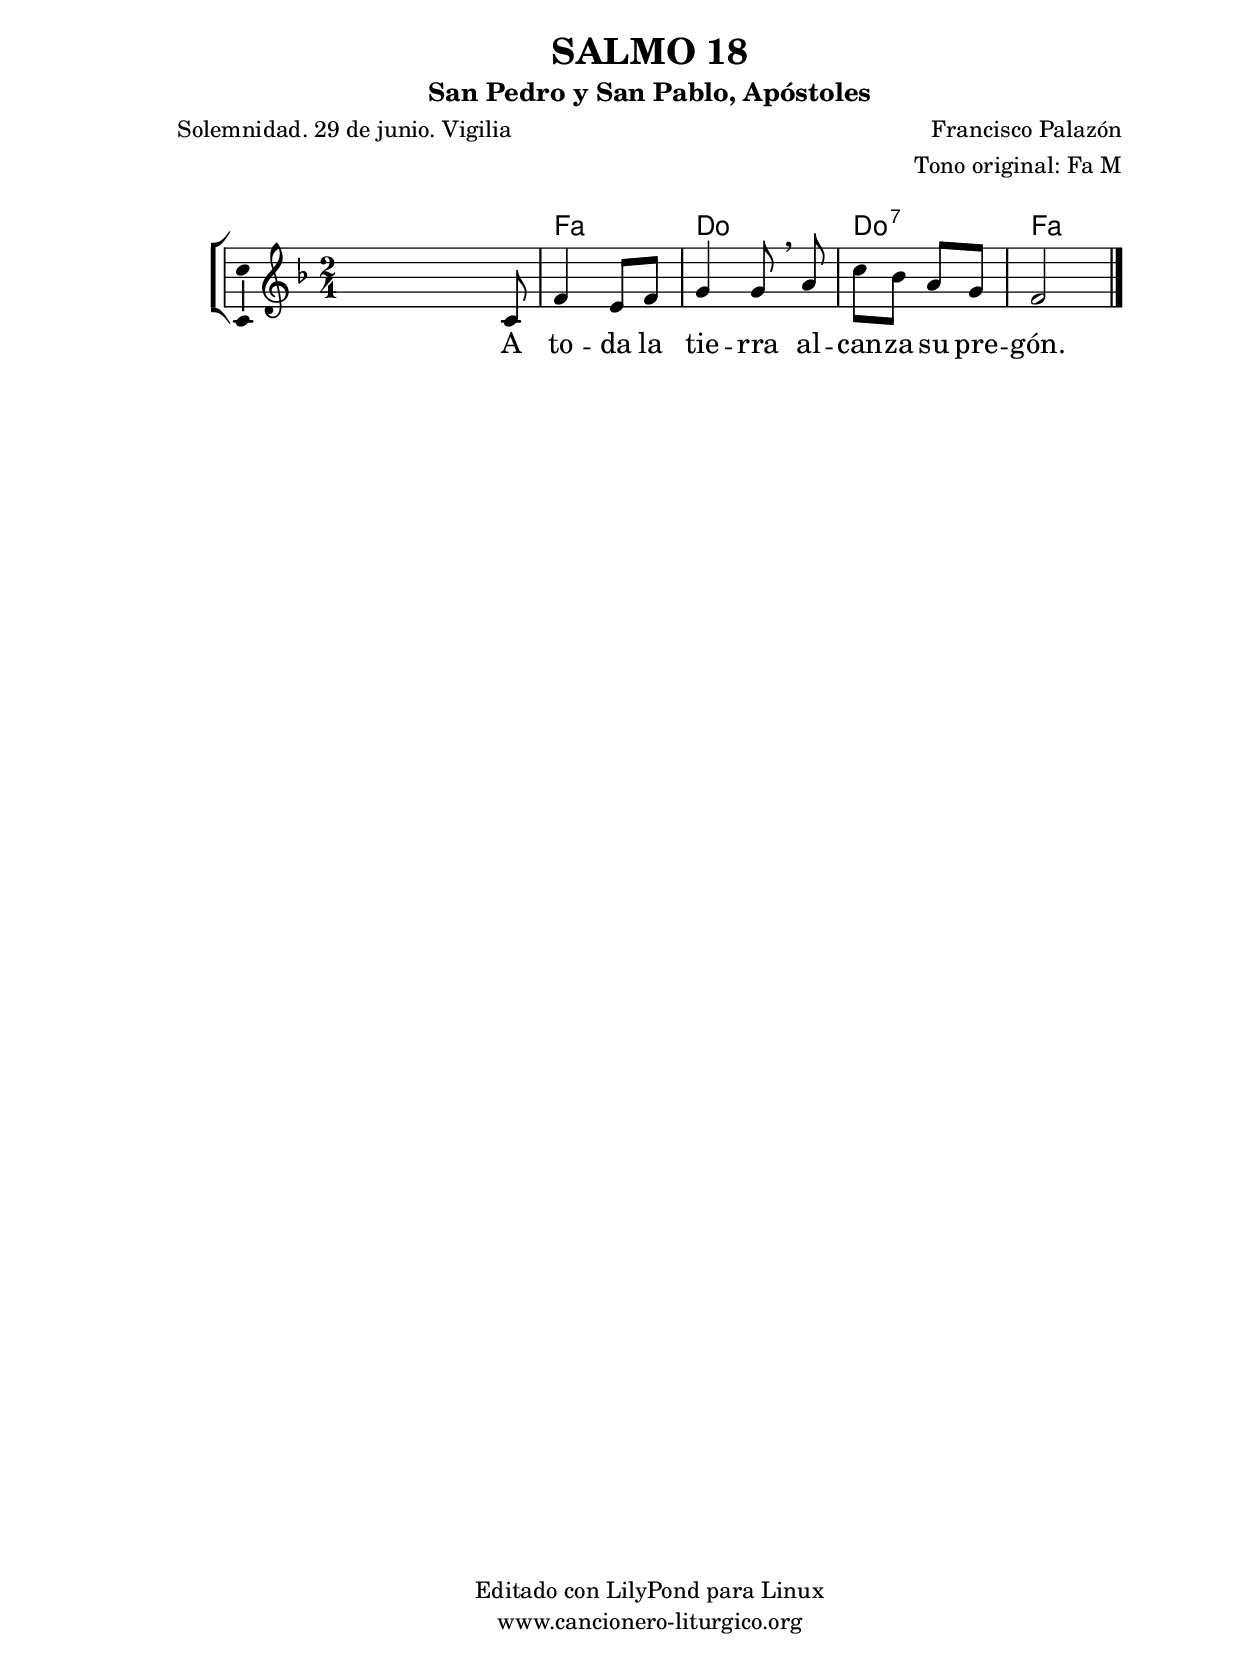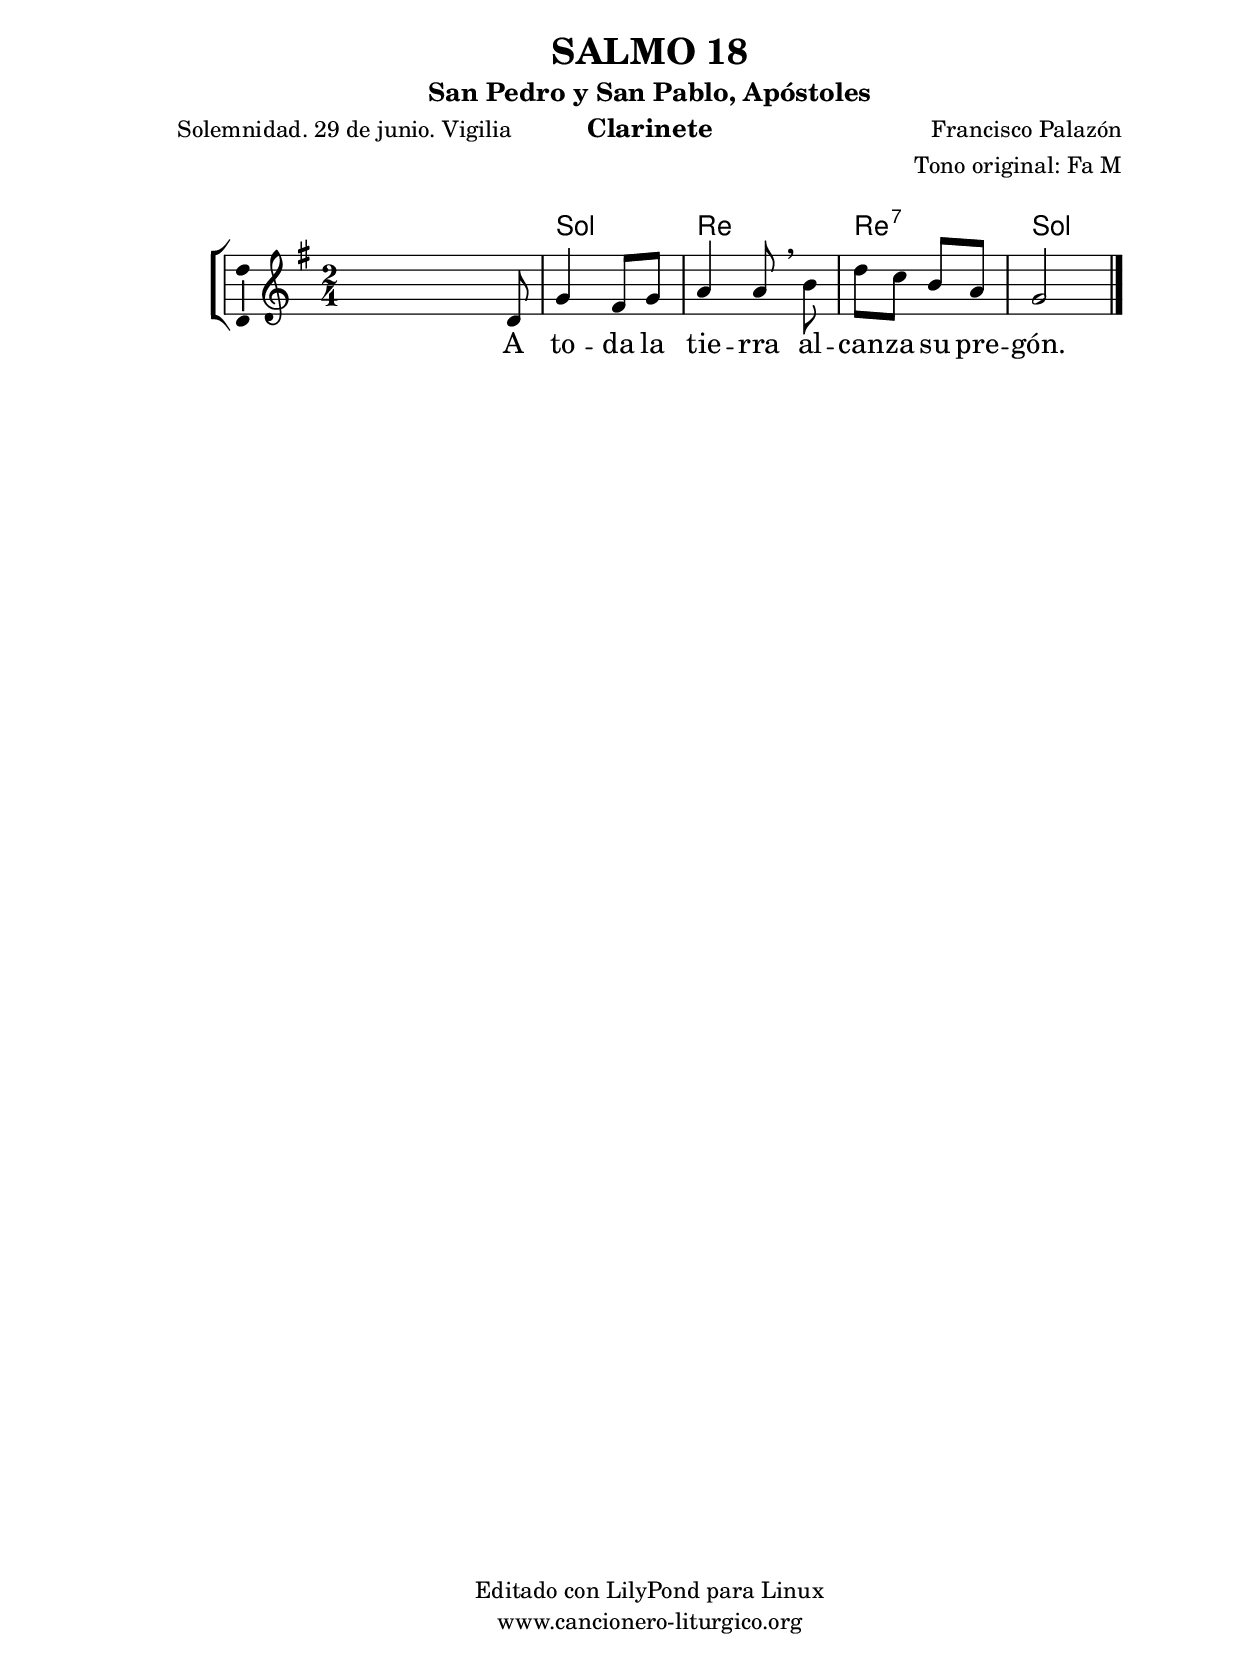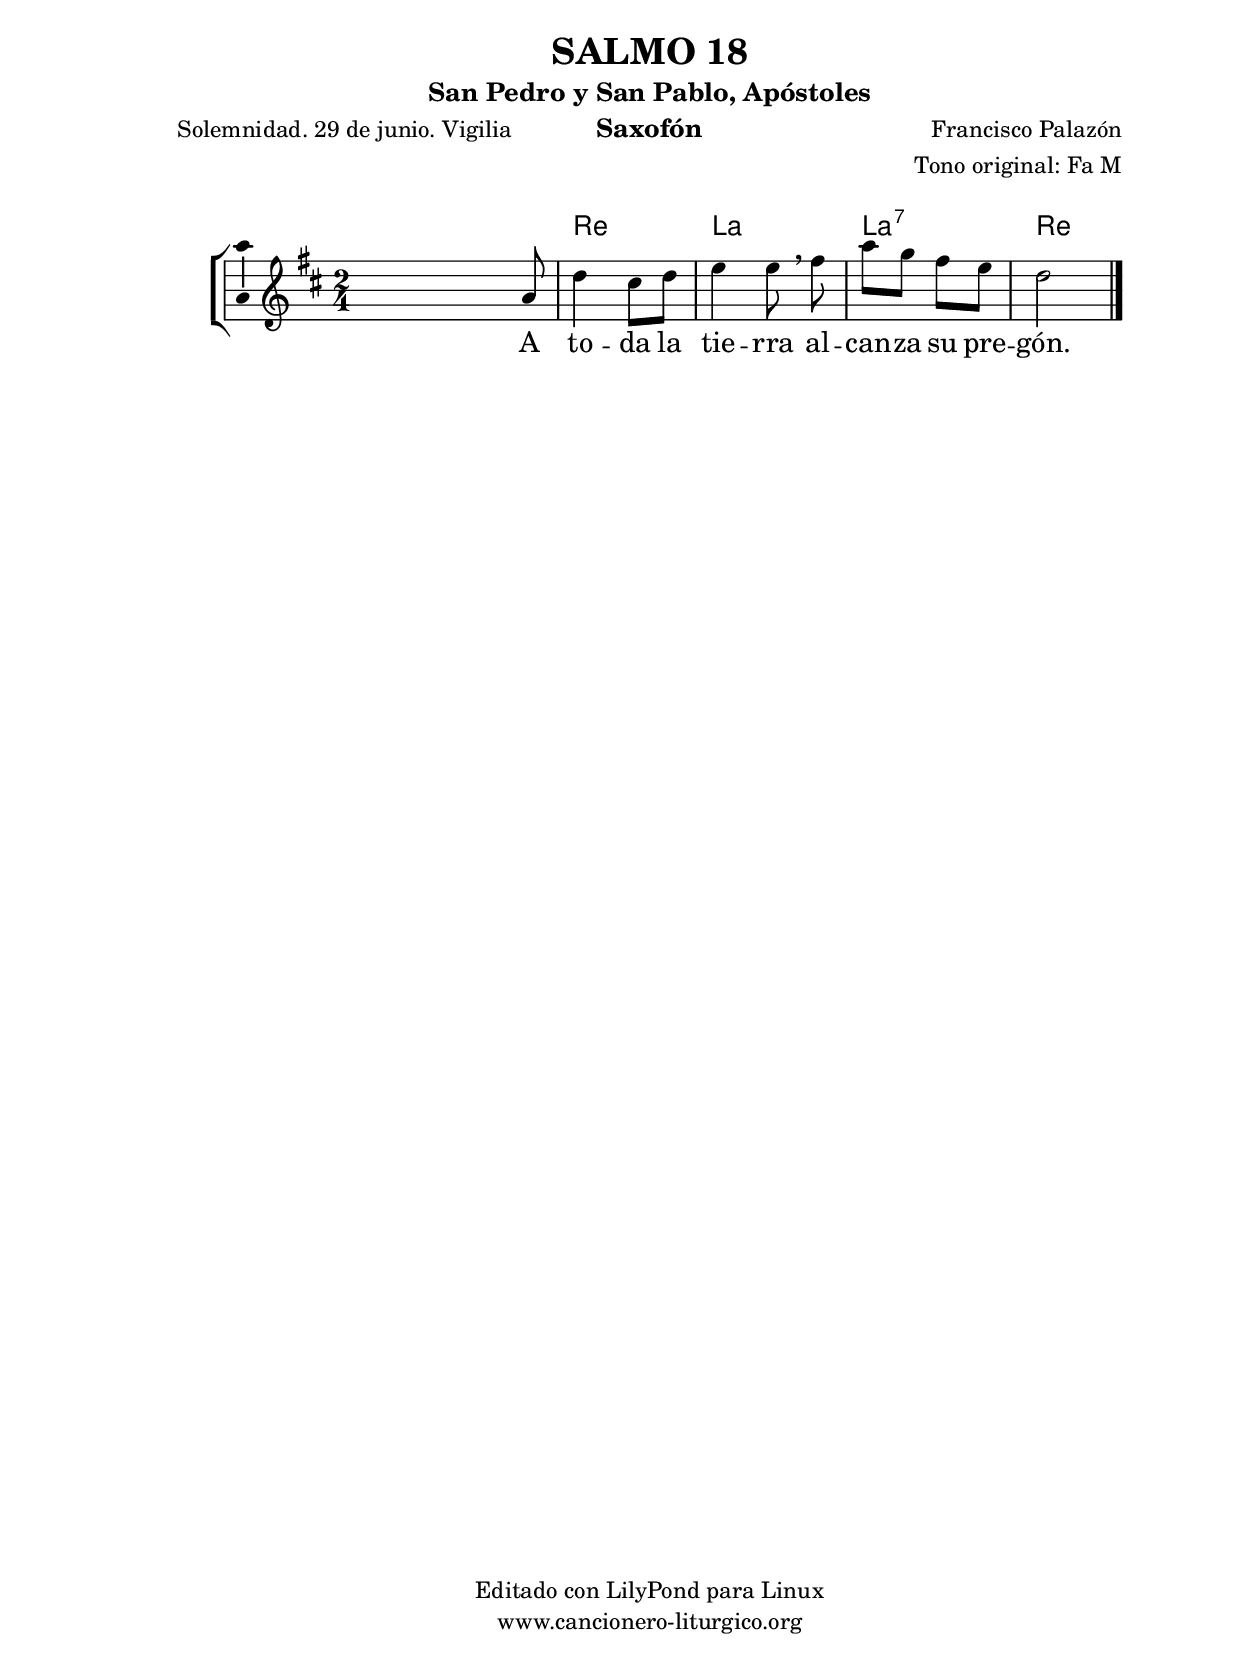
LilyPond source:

%
%para convertir .midi en .wav:
%timidity filename.midi -Ow -o finename.wav
%
%
%Para convertir de .wav a .mp3:
%lame -h -m j filename.wav
%
%
%para escuchar el midi:
%timidity nombrefichero.midi
%


%versión de lilypond para la que se ha escrito esta partitura:
\version "2.16.0"

	%Tamaño papel
	#(set-default-paper-size "a4")
	%Tamaño partitura
	#(set-global-staff-size 20)
	%No responde al pulsar sobre una nota
	#(ly:set-option 'point-and-click #f)

%parámetros del encabezamiento:
\header {
	title = "SALMO 18"
	subtitle = "San Pedro y San Pablo, Apóstoles"
	composer = "Francisco Palazón"
	poet = "Solemnidad. 29 de junio. Vigilia"
	meter = ""
	arranger = "Tono original: Fa M"
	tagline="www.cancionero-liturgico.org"
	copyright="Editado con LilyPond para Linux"
	}

%parámetros asociados al papel:
\paper  {
	oddHeaderMarkup = \markup {\fill-line { \on-the-fly #not-first-page \fromproperty #'header:title \on-the-fly #not-first-page \fromproperty #'header:composer }}
	evenHeaderMarkup = \markup {\fill-line { \fromproperty #'header:composer \fromproperty #'header:title }}
	#(set-paper-size "a4")
	print-page-number = ##f
	first-page-number = 1
	print-first-page-number = ##f
%	head-separation = 3.0 \cm
	top-margin = 2.0 \cm
	bottom-margin = 0.5\cm
%%%	bottom-margin = -1.0\cm
	left-margin = 3.0 \cm
	line-width = 16.0 \cm 
	indent = 8\mm
	interscoreline = 2.\mm
	between-system-space = 15\mm
%	para que las partituras no llenen la hoja:
	ragged-bottom = ##t
%	idem para la última hoja:
	ragged-last-bottom = ##f
%	para que las partituras llenen el ancho del papel:
	ragged-last = ##f
	after-title-space = 2.5 \cm
%page-count=1
%system-count=8

	%Flexible Vertical Spacing
%	markup-markup-spacing =
%	#'((basic-distance . 15) (minimum-distance . 15) (padding . 3))
	markup-system-spacing =
	#'((basic-distance . 15) (minimum-distance . 15) (padding . 3))
	system-system-spacing =
	#'((basic-distance . 15) (minimum-distance . 15) (padding . 3))
	score-system-spacing =
	#'((basic-distance . 15) (minimum-distance . 15) (padding . 5))
%	top-system-spacing = % header
%	#'((basic-distance . 8) (minimum-distance . 0) (padding . 3))
%	top-markup-spacing =
%	#'((basic-distance . 20) (minimum-distance . 20) (padding . 3))
	last-bottom-spacing = % footer
	#'((basic-distance . 5) (minimum-distance . 5) (padding . 3))
%	score-markup-spacing =
%	#'((basic-distance . 16) (minimum-distance . 13) (padding . 3))

	}


%parámetros que afectan a toda la partitura:
global =  {
	%clave de sol (G):
	\clef G
	%armadura:
%	\transpose aes g
	\key f \major
	\tempo 4=100
	\set Score.tempoHideNote = ##t
	}


acordes = {
	\italianChords
	\chordmode {
%	\transpose aes g
{

s2
f2 c c:7 f

	}
	}
}

melodia = 
%	\transpose aes g
{
	\relative c'{

\time 2/4
s4 s8 c8
f4 e8 f
g4 g8 \breathe a8
c8 bes a g
f2

	\bar "|."
	}
	}


texto = \lyricmode {
A to -- da la tie -- rra al -- can -- za su pre -- gón.
	}


acordesStaff = \context ChordNames = acordesStaff <<
	\set chordChanges = ##t
	\acordes
	>>


vozStaff = \context Voice = vozStaff
\with {\consists "Ambitus_engraver"}
<<
%	\set Staff.instrumentName = ""
%	\set Staff.shortInstrumentName = ""
%	\set Staff.midiInstrument = #"clarinet"
%	\set Staff.midiInstrument = #"cello"
%	\set Staff.midiInstrument = #"flute"
	\set Staff.midiInstrument = #"electric guitar (jazz)"
%	\set Staff.midiInstrument = #"english horn"
%	\set Staff.midiInstrument = #"violin"
%	\set Staff.midiInstrument = #"glockenspiel"
	\set Staff.midiMinimumVolume = #0.7
	\set Staff.midiMaximumVolume = #0.9
	\global
	\melodia
	>>


textoStaff = \context Lyrics = textoStaff <<
	\lyricsto vozStaff \texto
	>>

\book {
	\score {
		\context ChoirStaff {
			\override StaffGroup.SystemStartBracket #'collapse-height = #1
			\override Score.SystemStartBar #'collapse-height = #1
			<<
			\acordesStaff
			\vozStaff
			\textoStaff
			>>
			}
		\layout {
	    		\context {
				\Lyrics
				\override LyricText #'font-size = #2
				}
	   		 \context {
				\Score
				%fontSize = #3
				\override StaffSymbol #'staff-space = #(magstep +3)
				%\override Beam #'thickness = #0.55
				%\override SpacingSpanner #'spacing-increment = #1.0
				%\override Slur #'height-limit = #1.5
				}
			}
		}
	\score {
		\unfoldRepeats
		\context ChoirStaff {
			<<
			\acordesStaff
			\vozStaff
			>>
			}
		\midi {
	  		\context {
	  			\Score
				tempoWholesPerMinute = #(ly:make-moment 70 4)
				}
			}
		}
	}

%Partitura para clarinete
#(define output-suffix "C")
\book {
	\header{
		instrument = "Clarinete"
		}
	\score {
		\context ChoirStaff {
			\override StaffGroup.SystemStartBracket #'collapse-height = #1
			\override Score.SystemStartBar #'collapse-height = #1
\transpose c d
			<<
			\acordesStaff
			\vozStaff
			\textoStaff
			>>
			}
		\layout {
	    		\context {
				\Lyrics
				\override LyricText #'font-size = #2
				}
	   		 \context {
				\Score
				%fontSize = #3
				\override StaffSymbol #'staff-space = #(magstep +3)
				%\override Beam #'thickness = #0.55
				%\override SpacingSpanner #'spacing-increment = #1.0
				%\override Slur #'height-limit = #1.5
				}
			}
		}
	}

%Partitura para saxofón
#(define output-suffix "S")
\book {
	\header{
		instrument = "Saxofón"
		}
	\score {
		\context ChoirStaff {
			\override StaffGroup.SystemStartBracket #'collapse-height = #1
			\override Score.SystemStartBar #'collapse-height = #1
\transpose c a
			<<
			\acordesStaff
			\vozStaff
			\textoStaff
			>>
			}
		\layout {
	    		\context {
				\Lyrics
				\override LyricText #'font-size = #2
				}
	   		 \context {
				\Score
				%fontSize = #3
				\override StaffSymbol #'staff-space = #(magstep +3)
				%\override Beam #'thickness = #0.55
				%\override SpacingSpanner #'spacing-increment = #1.0
				%\override Slur #'height-limit = #1.5
				}
			}
		}
	}

